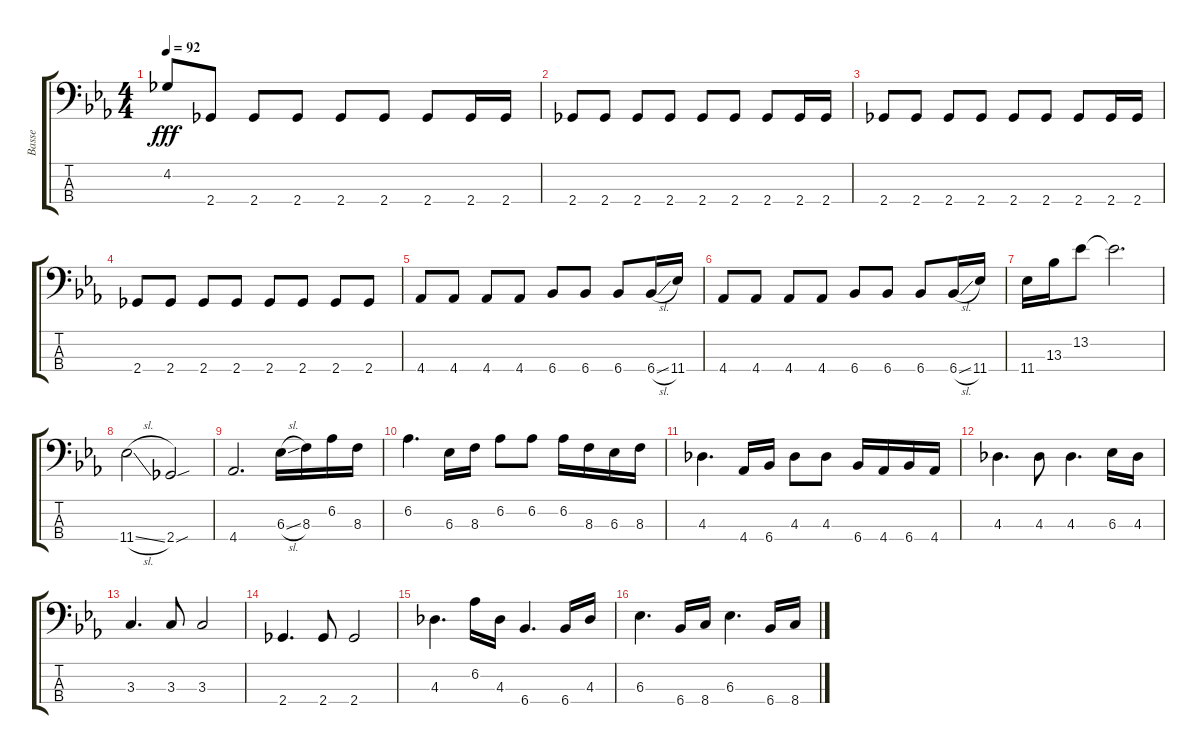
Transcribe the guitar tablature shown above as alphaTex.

\track ("Basse" "Basse") {instrument electricbassfinger}
\staff {score tabs}
\tuning (G2 D2 A1 E1) {hide}
\ts (4 4)
\tempo 92
\clef f4
\ks eb
4.2.8{dy fff} 2.4.8 2.4.8 2.4.8 2.4.8 2.4.8 2.4.8 2.4.16 2.4.16 |
2.4.8 2.4.8 2.4.8 2.4.8 2.4.8 2.4.8 2.4.8 2.4.16 2.4.16 |
2.4.8 2.4.8 2.4.8 2.4.8 2.4.8 2.4.8 2.4.8 2.4.16 2.4.16 |
2.4.8 2.4.8 2.4.8 2.4.8 2.4.8 2.4.8 2.4.8 2.4.8 |
4.4.8 4.4.8 4.4.8 4.4.8 6.4.8 6.4.8 6.4.8 6.4{sl}.16 11.4.16 |
4.4.8 4.4.8 4.4.8 4.4.8 6.4.8 6.4.8 6.4.8 6.4{sl}.16 11.4.16 |
11.4.16 13.3.16 13.2.8 13.2{t}.2{d} |
11.4{sl}.2 2.4{sou}.2 |
4.4.2{d} 6.3{sl}.16 8.3.16 6.2.16 8.3.16 |
6.2.4{d} 6.3.16 8.3.16 6.2.8 6.2.8 6.2.16 8.3.16 6.3.16 8.3.16 |
4.3.4{d} 4.4.16 6.4.16 4.3.8 4.3.8 6.4.16 4.4.16 6.4.16 4.4.16 |
4.3.4{d} 4.3.8 4.3.4{d} 6.3.16 4.3.16 |
3.3.4{d} 3.3.8 3.3.2 |
2.4.4{d} 2.4.8 2.4.2 |
4.3.4{d} 6.2.16 4.3.16 6.4.4{d} 6.4.16 4.3.16 |
6.3.4{d} 6.4.16 8.4.16 6.3.4{d} 6.4.16 8.4.16
